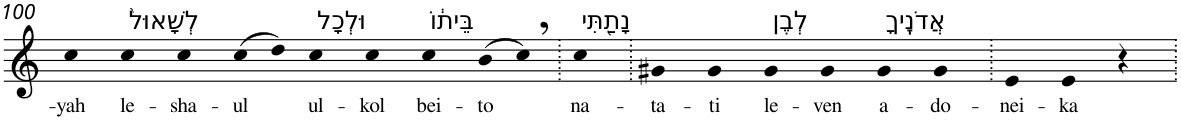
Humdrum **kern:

**kern	**text
*part1	*part1
*staff1	*staff1
*I"Piano	*
*I'Pno	*
!!LO:PB:g=z
*clefG2	*
*k[]	*
=100	=100
!	!LO:LY:b
4cc	-yah
!LO:TX:a:t=לְשָׁאוּל֙	!
!	!LO:LY:b
4cc	le-
!	!LO:LY:b
4cc	-sha-
!	!LO:LY:b
(>8cc	-ul
8dd)	.
!LO:TX:a:t=וּלְכָל	!
!	!LO:LY:b
4cc	ul-
!	!LO:LY:b
4cc	-kol
!LO:TX:a:t=בֵּית֔וֹ	!
!	!LO:LY:b
4cc	bei-
!	!LO:LY:b
(>8b	-to
8cc,)	.
=101.	=101.
!LO:TX:a:t=נָתַ֖תִּי	!
!	!LO:LY:b
4cc	na-
=102.	=102.
!	!LO:LY:b
4g#X	-ta-
!	!LO:LY:b
4g#	-ti
!LO:TX:a:t=לְבֶן	!
!	!LO:LY:b
4g#	le-
!	!LO:LY:b
4g#	-ven
!LO:TX:a:t=אֲדֹנֶֽיךָ	!
!	!LO:LY:b
4g#	a-
!	!LO:LY:b
4g#	-do-
=103.	=103.
!	!LO:LY:b
4e	-nei-
!	!LO:LY:b
4e	-ka
4r	.
=.	=.
*-	*-
